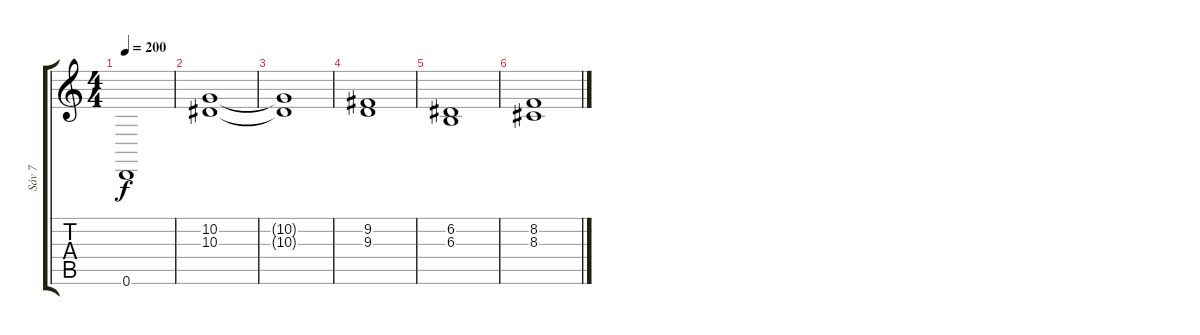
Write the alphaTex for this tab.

\track ("Sáv 7" "Sáv 7") {instrument choiraahs}
\staff {score tabs}
\tuning (D4 A3 F3 C3 G2 D2) {hide}
\ts (4 4)
\tempo 200
\clef g2
\ks c
0.6.1{dy f} |
(10.2 10.3).1 |
(10.2{t} 10.3{t}).1 |
(9.2 9.3).1 |
(6.2 6.3).1 |
(8.2 8.3).1
